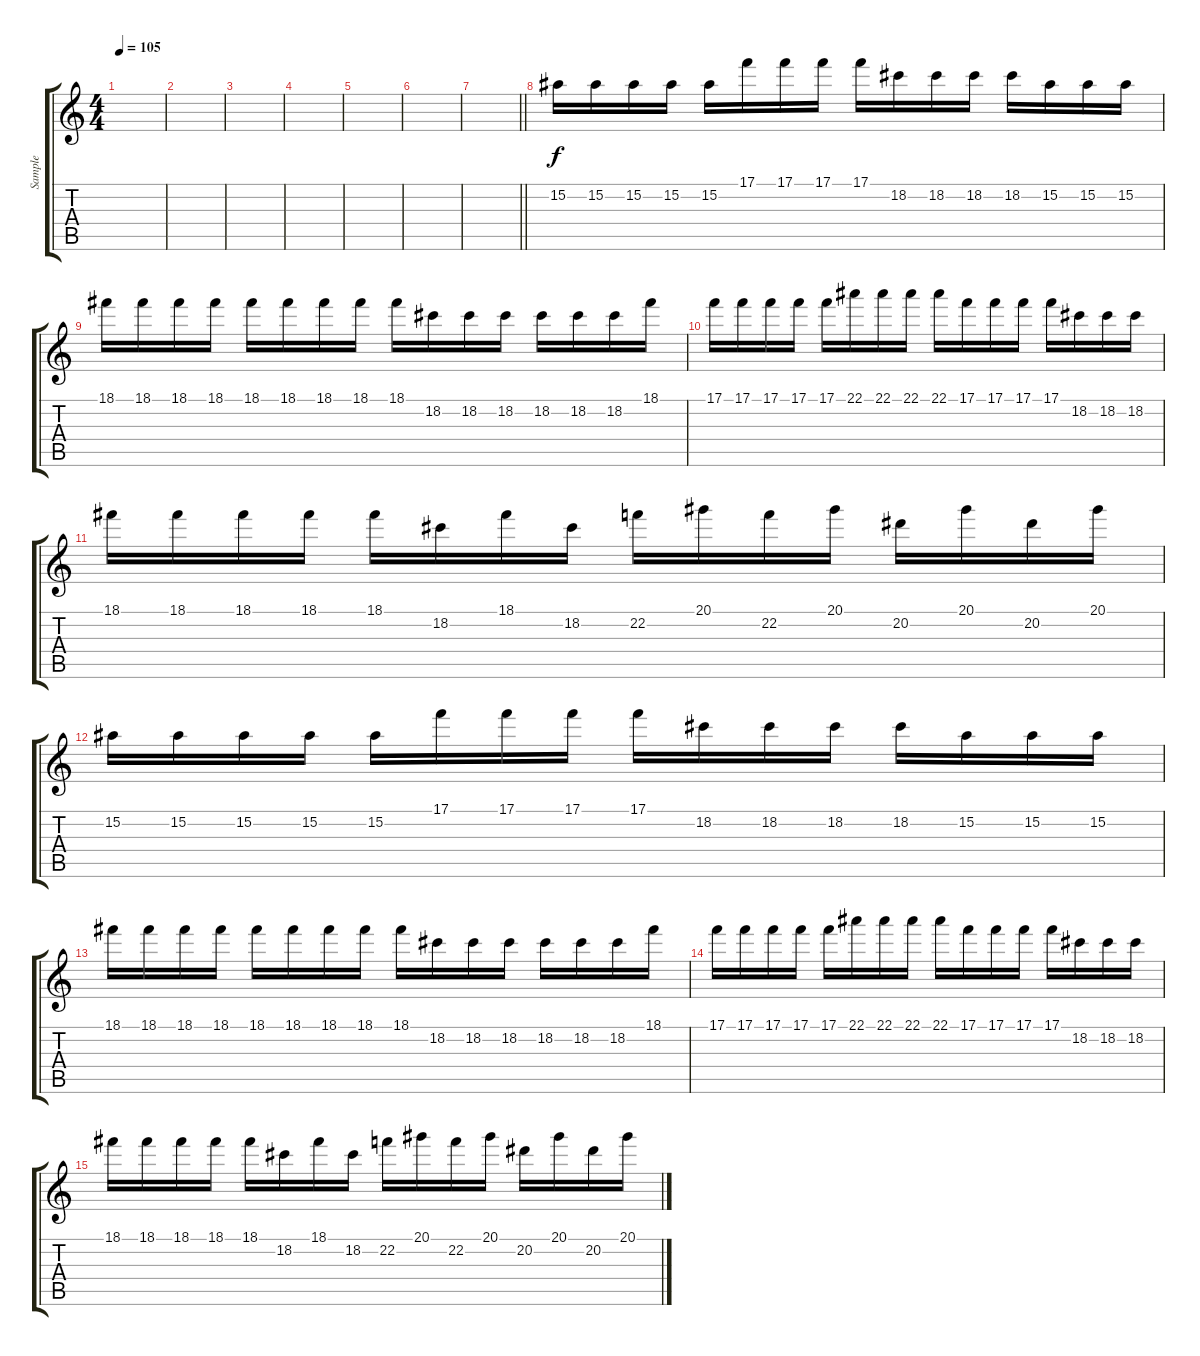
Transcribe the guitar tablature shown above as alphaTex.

\track ("Sample" "Sample") {instrument distortionguitar}
\staff {score tabs}
\tuning (C4 G3 Eb3 Bb2 F2 C2) {hide}
\ts (4 4)
\tempo 105
\clef g2
\ks c
|
|
|
|
|
|
\barLineRight lightlight
|
15.2.16 15.2.16 15.2.16 15.2.16 15.2.16 17.1.16 17.1.16 17.1.16 17.1.16 18.2.16 18.2.16 18.2.16 18.2.16 15.2.16 15.2.16 15.2.16 |
18.1.16 18.1.16 18.1.16 18.1.16 18.1.16 18.1.16 18.1.16 18.1.16 18.1.16 18.2.16 18.2.16 18.2.16 18.2.16 18.2.16 18.2.16 18.1.16 |
17.1.16 17.1.16 17.1.16 17.1.16 17.1.16 22.1.16 22.1.16 22.1.16 22.1.16 17.1.16 17.1.16 17.1.16 17.1.16 18.2.16 18.2.16 18.2.16 |
18.1.16 18.1.16 18.1.16 18.1.16 18.1.16 18.2.16 18.1.16 18.2.16 22.2.16 20.1.16 22.2.16 20.1.16 20.2.16 20.1.16 20.2.16 20.1.16 |
15.2.16 15.2.16 15.2.16 15.2.16 15.2.16 17.1.16 17.1.16 17.1.16 17.1.16 18.2.16 18.2.16 18.2.16 18.2.16 15.2.16 15.2.16 15.2.16 |
18.1.16 18.1.16 18.1.16 18.1.16 18.1.16 18.1.16 18.1.16 18.1.16 18.1.16 18.2.16 18.2.16 18.2.16 18.2.16 18.2.16 18.2.16 18.1.16 |
17.1.16 17.1.16 17.1.16 17.1.16 17.1.16 22.1.16 22.1.16 22.1.16 22.1.16 17.1.16 17.1.16 17.1.16 17.1.16 18.2.16 18.2.16 18.2.16 |
18.1.16 18.1.16 18.1.16 18.1.16 18.1.16 18.2.16 18.1.16 18.2.16 22.2.16 20.1.16 22.2.16 20.1.16 20.2.16 20.1.16 20.2.16 20.1.16
